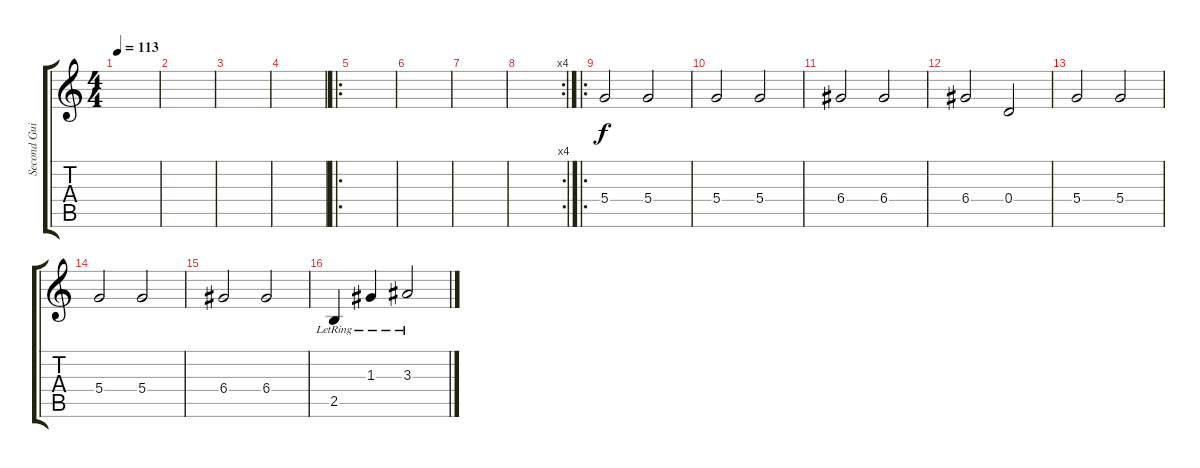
\track ("Second Guitar" "Second Gui") {instrument electricguitarclean}
\staff {score tabs}
\tuning (E4 B3 G3 D3 A2 E2) {hide}
\ts (4 4)
\tempo 113
\clef g2
\ks c
|
|
|
|
\ro
|
|
|
\rc 4
|
\ro
5.4.2 5.4.2 |
5.4.2 5.4.2 |
6.4.2 6.4.2 |
6.4.2 0.4.2 |
5.4.2 5.4.2 |
5.4.2 5.4.2 |
6.4.2 6.4.2 |
2.5{lr}.4 1.3{lr}.4 3.3{lr}.2
